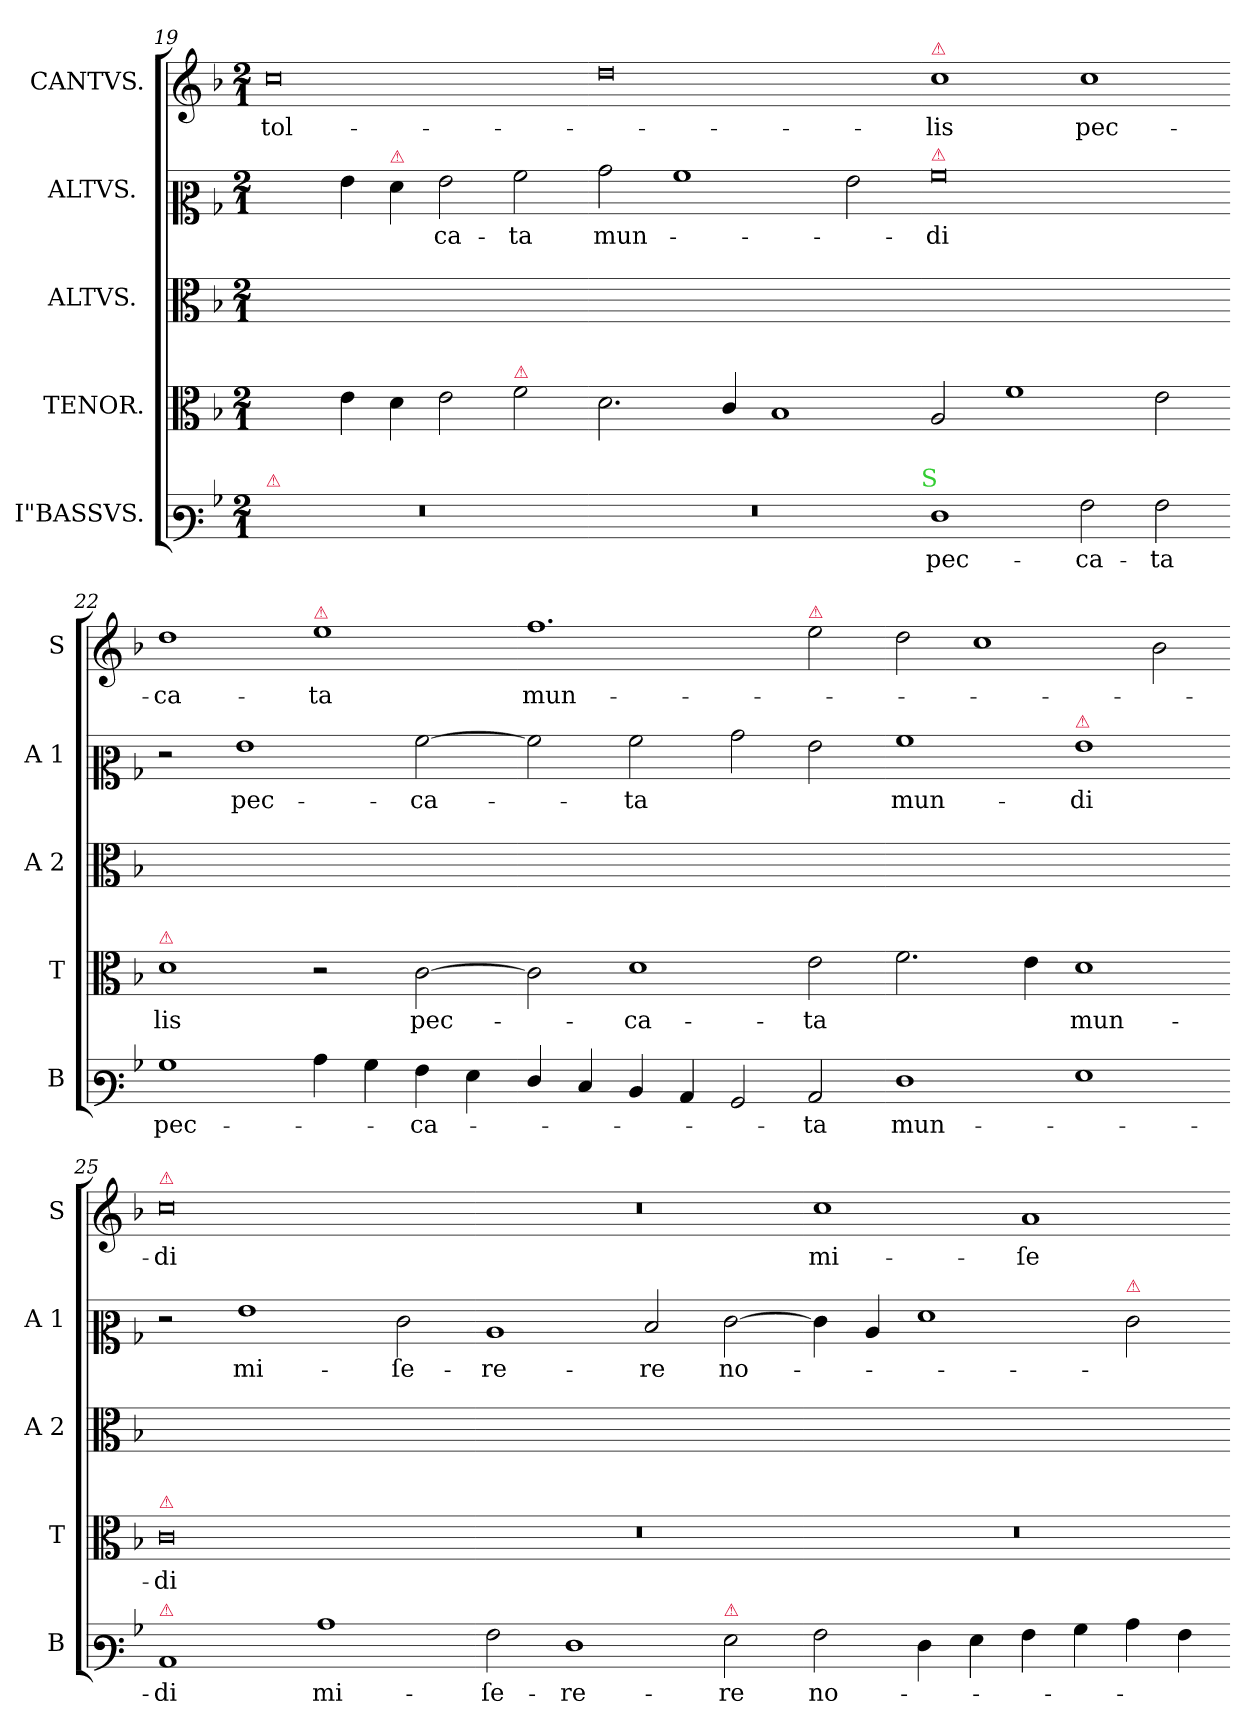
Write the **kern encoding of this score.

**kern	**text	**kern	**text	**kern	**kern	**text	**kern	**text
*part5	*part5	*part4	*part4	*part3	*part2	*part2	*part1	*part1
*staff5	*staff5	*staff4	*staff4	*staff3	*staff2	*staff2	*staff1	*staff1
*I"I"BASSVS.	*	*I"TENOR.	*	*I"ALTVS. [2]	*I"ALTVS. [1]	*	*I"CANTVS.	*
*I'B	*	*I'T	*	*I'A 2	*I'A 1	*	*I'S	*
*clefF3	*	*clefC3	*	*clefC3	*clefC2	*	*clefG2	*
*k[b-]	*	*k[b-]	*	*k[b-]	*k[b-]	*	*k[b-]	*
*M2/1	*	*M2/1	*	*M2/1	*M2/1	*	*M2/1	*
=19	=19	=19	=19	=19	=19	=19	=19	=19
!LO:TX:a:color=crimson:t=⚠	!	!	!	!	!	!	!	!
0r	.	2ryy	.	0ryy	2ryy	.	0cc	tol-
.	.	4e\	.	.	4g\	.	.	.
!	!	!	!	!	!LO:TX:a:color=crimson:t=⚠	!	!	!
.	.	4d\	.	.	4f\	.	.	.
.	.	2e\	.	.	2g\	-ca-	.	.
!	!	!LO:TX:a:color=crimson:t=⚠	!	!	!	!	!	!
.	.	2f\	.	.	2a\	-ta	.	.
=20-	=20-	=20-	=20-	=20-	=20-	=20-	=20-	=20-
0r	.	2.d\	.	0ryy	2b-\	mun-	0dd	.
.	.	.	.	.	1a	.	.	.
.	.	4c/	.	.	.	.	.	.
.	.	1B-	.	.	.	.	.	.
.	.	.	.	.	2g\	.	.	.
!LO:TX:a:color=limegreen:t=S	!	!	!	!	!	!	!	!
=21-	=21-	=21-	=21-	=21-	=21-	=21-	=21-	=21-
!	!	!	!	!	!	!	!LO:TX:a:color=crimson:t=⚠	!
!	!	!	!	!	!LO:TX:a:color=crimson:t=⚠	!	!	!
1F	pec-	2A/	.	0ryy	0a	-di	1cc	-lis
.	.	1f	.	.	.	.	.	.
2A\	-ca-	.	.	.	.	.	1cc	pec-
2A\	-ta	2e\	.	.	.	.	.	.
=22-	=22-	=22-	=22-	=22-	=22-	=22-	=22-	=22-
!	!	!LO:TX:a:color=crimson:t=⚠	!	!	!	!	!	!
1B-	pec-	1d	-lis	0ryy	2r	.	1dd	-ca-
.	.	.	.	.	1g	pec-	.	.
!	!	!	!	!	!	!	!LO:TX:a:color=crimson:t=⚠	!
4c\	.	2r	.	.	.	.	1ee	-ta
4B-\	.	.	.	.	.	.	.	.
4A\	-ca-	[2c\	pec-	.	[2a\	-ca-	.	.
4G\	.	.	.	.	.	.	.	.
=23-	=23-	=23-	=23-	=23-	=23-	=23-	=23-	=23-
4F/	.	2c\]	.	0ryy	2a\]	.	1.ff	mun-
4E/	.	.	.	.	.	.	.	.
4D/	.	1d	-ca-	.	2a\	-ta	.	.
4C/	.	.	.	.	.	.	.	.
2BB-/	.	.	.	.	2b-\	.	.	.
!	!	!	!	!	!	!	!LO:TX:a:color=crimson:t=⚠	!
2C/	-ta	2e\	-ta	.	2g\	.	2ee\	.
=24-	=24-	=24-	=24-	=24-	=24-	=24-	=24-	=24-
1F	mun-	2.f\	.	0ryy	1a	mun-	2dd\	.
.	.	.	.	.	.	.	1cc	.
.	.	4e\	.	.	.	.	.	.
!	!	!	!	!	!LO:TX:a:color=crimson:t=⚠	!	!	!
1G	.	1d	mun-	.	1g	-di	.	.
.	.	.	.	.	.	.	2b-\	.
=25-	=25-	=25-	=25-	=25-	=25-	=25-	=25-	=25-
!	!	!	!	!	!	!	!LO:TX:a:color=crimson:t=⚠	!
!	!	!LO:TX:a:color=crimson:t=⚠	!	!	!	!	!	!
!LO:TX:a:color=crimson:t=⚠	!	!	!	!	!	!	!	!
1C	-di	0c	-di	0ryy	2r	.	0cc	-di
.	.	.	.	.	1g	mi-	.	.
1c	mi-	.	.	.	.	.	.	.
.	.	.	.	.	2e\	-ſe-	.	.
=26-	=26-	=26-	=26-	=26-	=26-	=26-	=26-	=26-
2A\	-ſe-	0r	.	0ryy	1c	-re-	0r	.
1F	-re-	.	.	.	.	.	.	.
.	.	.	.	.	2d/	-re	.	.
!LO:TX:a:color=crimson:t=⚠	!	!	!	!	!	!	!	!
2G\	-re	.	.	.	[2e\	no-	.	.
=27-	=27-	=27-	=27-	=27-	=27-	=27-	=27-	=27-
2A\	no-	0r	.	0ryy	4e\]	.	1cc	mi-
.	.	.	.	.	4c/	.	.	.
4F\	.	.	.	.	1f	.	.	.
4G\	.	.	.	.	.	.	.	.
4A\	.	.	.	.	.	.	1a	-ſe-
4B-\	.	.	.	.	.	.	.	.
!	!	!	!	!	!LO:TX:a:color=crimson:t=⚠	!	!	!
4c\	.	.	.	.	2e\	.	.	.
4A\	.	.	.	.	.	.	.	.
=-	=-	=-	=-	=-	=-	=-	=-	=-
*-	*-	*-	*-	*-	*-	*-	*-	*-
